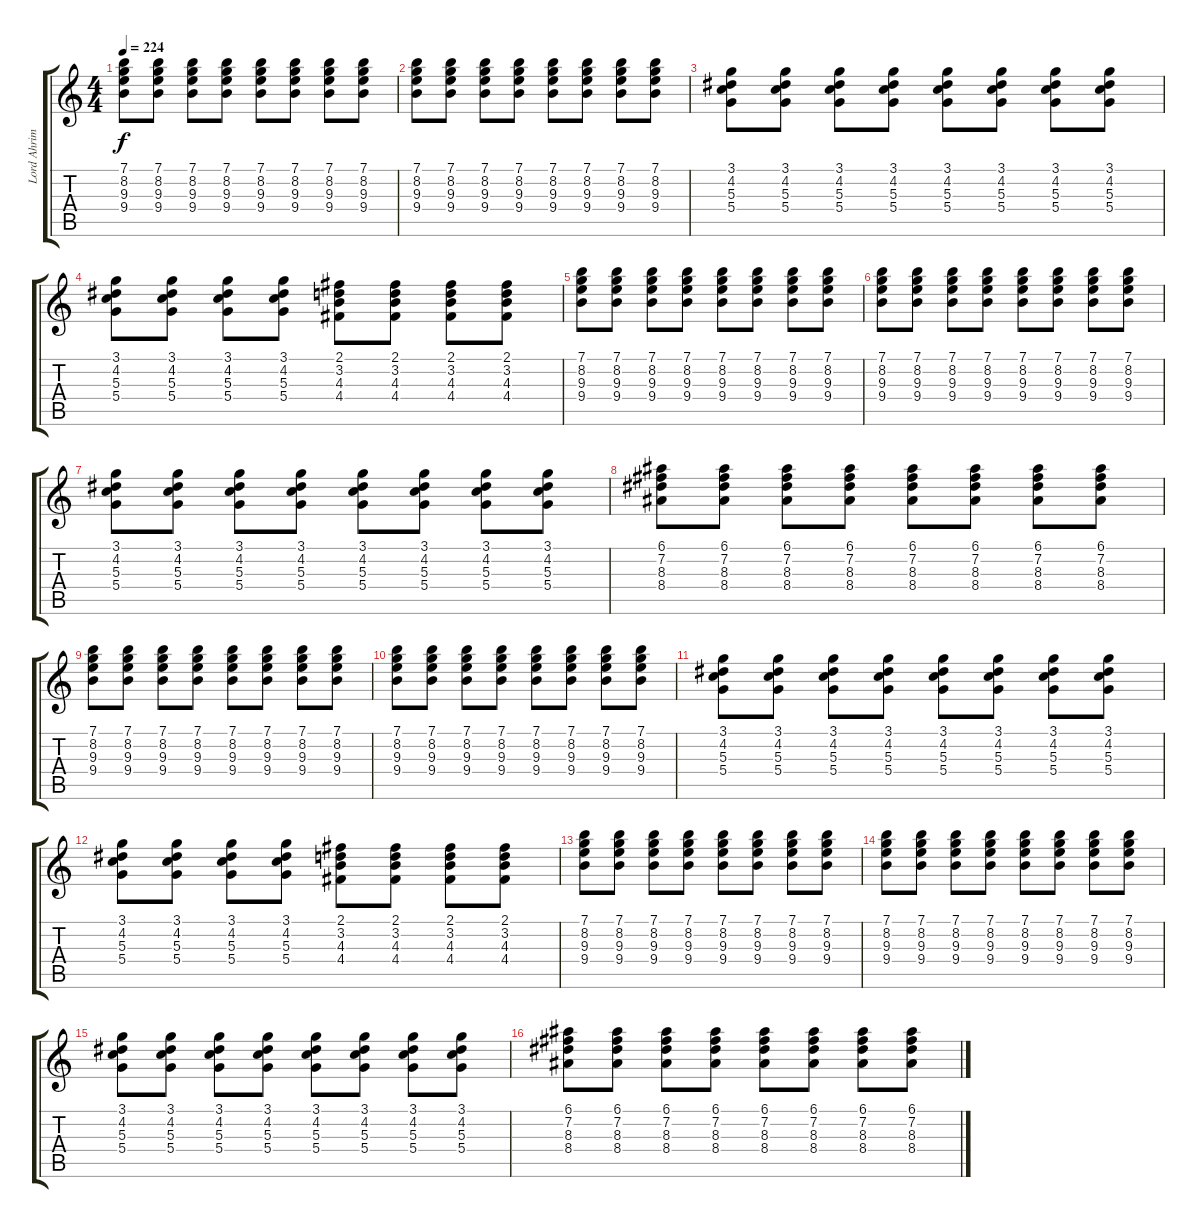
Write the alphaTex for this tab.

\track ("Lord Ahriman" "Lord Ahrim") {instrument overdrivenguitar}
\staff {score tabs}
\tuning (E4 B3 G3 D3 A2 E2) {hide}
\ts (4 4)
\tempo 224
\clef g2
\ks c
(7.1 8.2 9.3 9.4).8{dy f} (7.1 8.2 9.3 9.4).8 (7.1 8.2 9.3 9.4).8 (7.1 8.2 9.3 9.4).8 (7.1 8.2 9.3 9.4).8 (7.1 8.2 9.3 9.4).8 (7.1 8.2 9.3 9.4).8 (7.1 8.2 9.3 9.4).8 |
(7.1 8.2 9.3 9.4).8 (7.1 8.2 9.3 9.4).8 (7.1 8.2 9.3 9.4).8 (7.1 8.2 9.3 9.4).8 (7.1 8.2 9.3 9.4).8 (7.1 8.2 9.3 9.4).8 (7.1 8.2 9.3 9.4).8 (7.1 8.2 9.3 9.4).8 |
(3.1 4.2 5.3 5.4).8 (3.1 4.2 5.3 5.4).8 (3.1 4.2 5.3 5.4).8 (3.1 4.2 5.3 5.4).8 (3.1 4.2 5.3 5.4).8 (3.1 4.2 5.3 5.4).8 (3.1 4.2 5.3 5.4).8 (3.1 4.2 5.3 5.4).8 |
(3.1 4.2 5.3 5.4).8 (3.1 4.2 5.3 5.4).8 (3.1 4.2 5.3 5.4).8 (3.1 4.2 5.3 5.4).8 (2.1 3.2 4.3 4.4).8 (2.1 3.2 4.3 4.4).8 (2.1 3.2 4.3 4.4).8 (2.1 3.2 4.3 4.4).8 |
(7.1 8.2 9.3 9.4).8 (7.1 8.2 9.3 9.4).8 (7.1 8.2 9.3 9.4).8 (7.1 8.2 9.3 9.4).8 (7.1 8.2 9.3 9.4).8 (7.1 8.2 9.3 9.4).8 (7.1 8.2 9.3 9.4).8 (7.1 8.2 9.3 9.4).8 |
(7.1 8.2 9.3 9.4).8 (7.1 8.2 9.3 9.4).8 (7.1 8.2 9.3 9.4).8 (7.1 8.2 9.3 9.4).8 (7.1 8.2 9.3 9.4).8 (7.1 8.2 9.3 9.4).8 (7.1 8.2 9.3 9.4).8 (7.1 8.2 9.3 9.4).8 |
(3.1 4.2 5.3 5.4).8 (3.1 4.2 5.3 5.4).8 (3.1 4.2 5.3 5.4).8 (3.1 4.2 5.3 5.4).8 (3.1 4.2 5.3 5.4).8 (3.1 4.2 5.3 5.4).8 (3.1 4.2 5.3 5.4).8 (3.1 4.2 5.3 5.4).8 |
(6.1 7.2 8.3 8.4).8 (6.1 7.2 8.3 8.4).8 (6.1 7.2 8.3 8.4).8 (6.1 7.2 8.3 8.4).8 (6.1 7.2 8.3 8.4).8 (6.1 7.2 8.3 8.4).8 (6.1 7.2 8.3 8.4).8 (6.1 7.2 8.3 8.4).8 |
(7.1 8.2 9.3 9.4).8 (7.1 8.2 9.3 9.4).8 (7.1 8.2 9.3 9.4).8 (7.1 8.2 9.3 9.4).8 (7.1 8.2 9.3 9.4).8 (7.1 8.2 9.3 9.4).8 (7.1 8.2 9.3 9.4).8 (7.1 8.2 9.3 9.4).8 |
(7.1 8.2 9.3 9.4).8 (7.1 8.2 9.3 9.4).8 (7.1 8.2 9.3 9.4).8 (7.1 8.2 9.3 9.4).8 (7.1 8.2 9.3 9.4).8 (7.1 8.2 9.3 9.4).8 (7.1 8.2 9.3 9.4).8 (7.1 8.2 9.3 9.4).8 |
(3.1 4.2 5.3 5.4).8 (3.1 4.2 5.3 5.4).8 (3.1 4.2 5.3 5.4).8 (3.1 4.2 5.3 5.4).8 (3.1 4.2 5.3 5.4).8 (3.1 4.2 5.3 5.4).8 (3.1 4.2 5.3 5.4).8 (3.1 4.2 5.3 5.4).8 |
(3.1 4.2 5.3 5.4).8 (3.1 4.2 5.3 5.4).8 (3.1 4.2 5.3 5.4).8 (3.1 4.2 5.3 5.4).8 (2.1 3.2 4.3 4.4).8 (2.1 3.2 4.3 4.4).8 (2.1 3.2 4.3 4.4).8 (2.1 3.2 4.3 4.4).8 |
(7.1 8.2 9.3 9.4).8 (7.1 8.2 9.3 9.4).8 (7.1 8.2 9.3 9.4).8 (7.1 8.2 9.3 9.4).8 (7.1 8.2 9.3 9.4).8 (7.1 8.2 9.3 9.4).8 (7.1 8.2 9.3 9.4).8 (7.1 8.2 9.3 9.4).8 |
(7.1 8.2 9.3 9.4).8 (7.1 8.2 9.3 9.4).8 (7.1 8.2 9.3 9.4).8 (7.1 8.2 9.3 9.4).8 (7.1 8.2 9.3 9.4).8 (7.1 8.2 9.3 9.4).8 (7.1 8.2 9.3 9.4).8 (7.1 8.2 9.3 9.4).8 |
(3.1 4.2 5.3 5.4).8 (3.1 4.2 5.3 5.4).8 (3.1 4.2 5.3 5.4).8 (3.1 4.2 5.3 5.4).8 (3.1 4.2 5.3 5.4).8 (3.1 4.2 5.3 5.4).8 (3.1 4.2 5.3 5.4).8 (3.1 4.2 5.3 5.4).8 |
(6.1 7.2 8.3 8.4).8 (6.1 7.2 8.3 8.4).8 (6.1 7.2 8.3 8.4).8 (6.1 7.2 8.3 8.4).8 (6.1 7.2 8.3 8.4).8 (6.1 7.2 8.3 8.4).8 (6.1 7.2 8.3 8.4).8 (6.1 7.2 8.3 8.4).8
